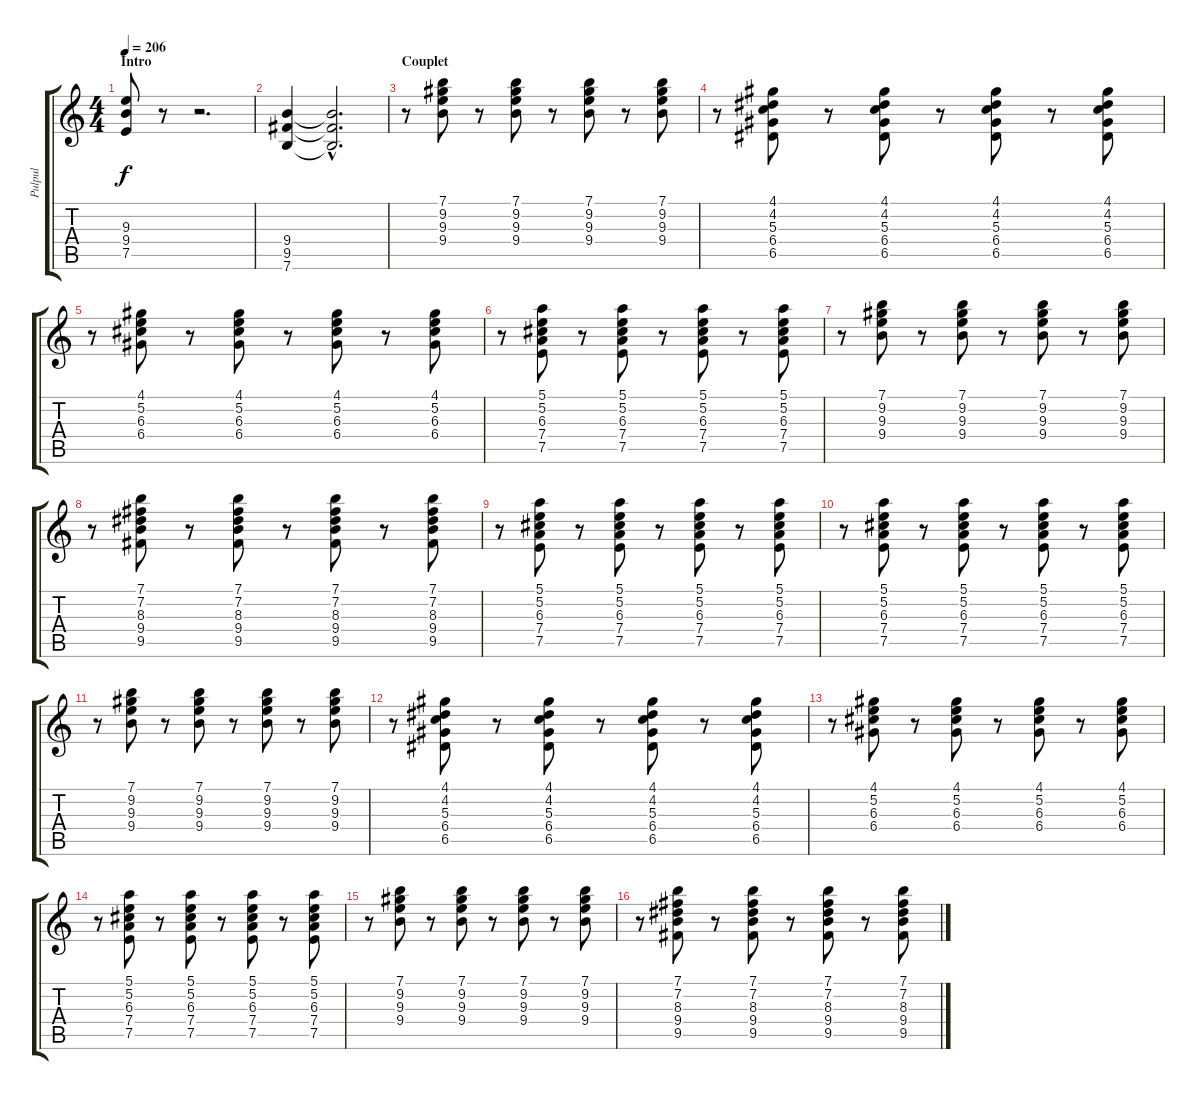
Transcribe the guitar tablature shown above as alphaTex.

\track ("Pulpul" "Pulpul") {instrument electricguitarmuted}
\staff {score tabs}
\tuning (E4 B3 G3 D3 A2 E2) {hide}
\ts (4 4)
\section ("" "Intro")
\tempo 206
\clef g2
\ks c
(9.3 9.4 7.5).8{dy f instrument overdrivenguitar} r.8 r.2{d} |
(9.4 9.5 7.6).4 (9.4{hac t} 9.5{hac t} 7.6{hac t}).2{d} |
\section ("" "Couplet")
r.8{instrument electricguitarmuted} (7.1 9.2 9.3 9.4).8 r.8 (7.1 9.2 9.3 9.4).8 r.8 (7.1 9.2 9.3 9.4).8 r.8 (7.1 9.2 9.3 9.4).8 |
r.8 (4.1 4.2 5.3 6.4 6.5).8 r.8 (4.1 4.2 5.3 6.4 6.5).8 r.8 (4.1 4.2 5.3 6.4 6.5).8 r.8 (4.1 4.2 5.3 6.4 6.5).8 |
r.8 (4.1 5.2 6.3 6.4).8 r.8 (4.1 5.2 6.3 6.4).8 r.8 (4.1 5.2 6.3 6.4).8 r.8 (4.1 5.2 6.3 6.4).8 |
r.8 (5.1 5.2 6.3 7.4 7.5).8 r.8 (5.1 5.2 6.3 7.4 7.5).8 r.8 (5.1 5.2 6.3 7.4 7.5).8 r.8 (5.1 5.2 6.3 7.4 7.5).8 |
r.8 (7.1 9.2 9.3 9.4).8 r.8 (7.1 9.2 9.3 9.4).8 r.8 (7.1 9.2 9.3 9.4).8 r.8 (7.1 9.2 9.3 9.4).8 |
r.8 (7.1 7.2 8.3 9.4 9.5).8 r.8 (7.1 7.2 8.3 9.4 9.5).8 r.8 (7.1 7.2 8.3 9.4 9.5).8 r.8 (7.1 7.2 8.3 9.4 9.5).8 |
r.8 (5.1 5.2 6.3 7.4 7.5).8 r.8 (5.1 5.2 6.3 7.4 7.5).8 r.8 (5.1 5.2 6.3 7.4 7.5).8 r.8 (5.1 5.2 6.3 7.4 7.5).8 |
r.8 (5.1 5.2 6.3 7.4 7.5).8 r.8 (5.1 5.2 6.3 7.4 7.5).8 r.8 (5.1 5.2 6.3 7.4 7.5).8 r.8 (5.1 5.2 6.3 7.4 7.5).8 |
r.8 (7.1 9.2 9.3 9.4).8 r.8 (7.1 9.2 9.3 9.4).8 r.8 (7.1 9.2 9.3 9.4).8 r.8 (7.1 9.2 9.3 9.4).8 |
r.8 (4.1 4.2 5.3 6.4 6.5).8 r.8 (4.1 4.2 5.3 6.4 6.5).8 r.8 (4.1 4.2 5.3 6.4 6.5).8 r.8 (4.1 4.2 5.3 6.4 6.5).8 |
r.8 (4.1 5.2 6.3 6.4).8 r.8 (4.1 5.2 6.3 6.4).8 r.8 (4.1 5.2 6.3 6.4).8 r.8 (4.1 5.2 6.3 6.4).8 |
r.8 (5.1 5.2 6.3 7.4 7.5).8 r.8 (5.1 5.2 6.3 7.4 7.5).8 r.8 (5.1 5.2 6.3 7.4 7.5).8 r.8 (5.1 5.2 6.3 7.4 7.5).8 |
r.8 (7.1 9.2 9.3 9.4).8 r.8 (7.1 9.2 9.3 9.4).8 r.8 (7.1 9.2 9.3 9.4).8 r.8 (7.1 9.2 9.3 9.4).8 |
r.8 (7.1 7.2 8.3 9.4 9.5).8 r.8 (7.1 7.2 8.3 9.4 9.5).8 r.8 (7.1 7.2 8.3 9.4 9.5).8 r.8 (7.1 7.2 8.3 9.4 9.5).8
